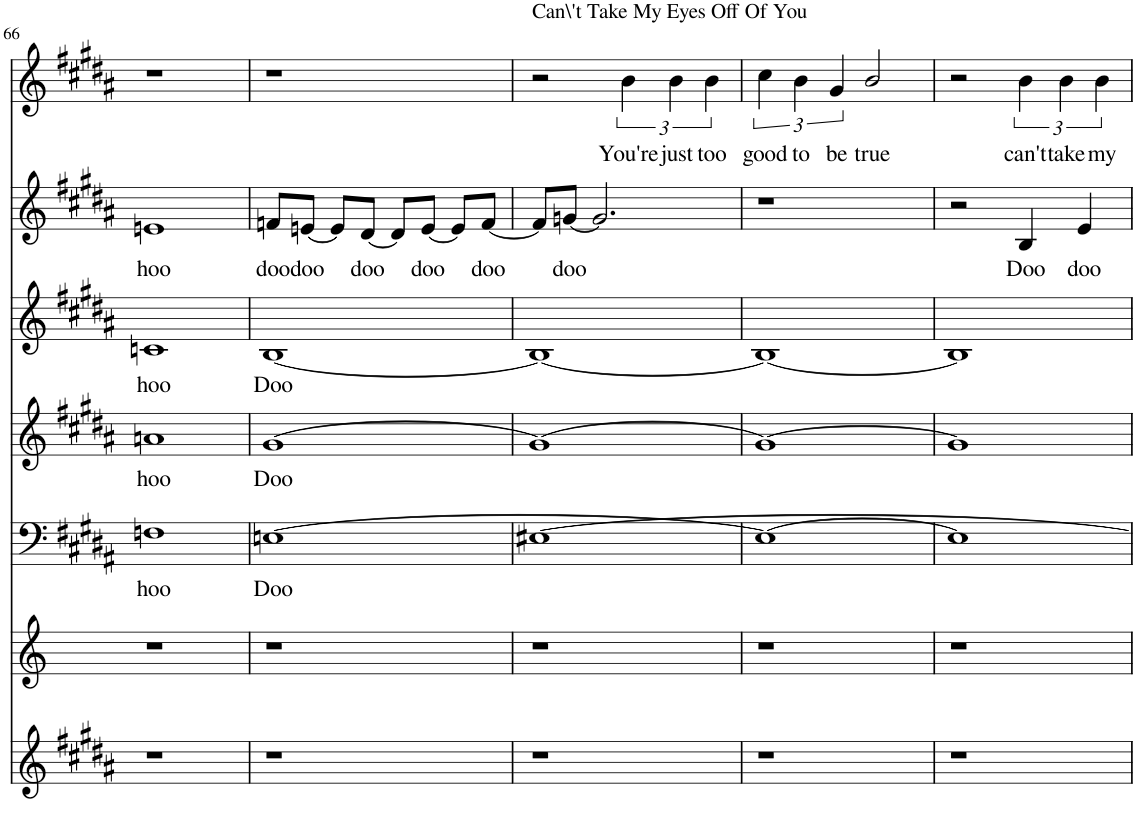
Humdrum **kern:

**kern	**kern	**kern	**text	**kern	**text	**kern	**text	**kern	**text	**kern	**text
*part7	*part6	*part5	*part5	*part4	*part4	*part3	*part3	*part2	*part2	*part1	*part1
*staff7	*staff6	*staff5	*staff5	*staff4	*staff4	*staff3	*staff3	*staff2	*staff2	*staff1	*staff1
*I"Piano	*I"Piano	*I"Bass	*	*I"Tenor	*	*I"Alto	*	*I"Soprano	*	*I"Piano	*
*I'Pno	*I'Pno	*	*	*	*	*	*	*	*	*I'Pno	*
!!LO:PB:g=z
*clefG2	*clefG2	*clefF4	*	*clefG2	*	*clefG2	*	*clefG2	*	*clefG2	*
*k[f#c#g#d#a#]	*k[]	*k[f#c#g#d#a#]	*	*k[f#c#g#d#a#]	*	*k[f#c#g#d#a#]	*	*k[f#c#g#d#a#]	*	*k[f#c#g#d#a#]	*
*B:	*	*B:	*	*B:	*	*B:	*	*B:	*	*B:	*
*M4/4	*M4/4	*M4/4	*	*M4/4	*	*M4/4	*	*M4/4	*	*M4/4	*
=66	=66	=66	=66	=66	=66	=66	=66	=66	=66	=66	=66
!	!	!	!LO:LY:b	!	!LO:LY:b	!	!LO:LY:b	!	!LO:LY:b	!	!
1r	1r	1Fn	hoo	1an	hoo	1cn	hoo	1en	hoo	1r	.
=67	=67	=67	=67	=67	=67	=67	=67	=67	=67	=67	=67
!	!	!	!LO:LY:b	!	!LO:LY:b	!	!LO:LY:b	!	!LO:LY:b	!	!
1r	1r	[1En	Doo	[1g#	Doo	[1B	Doo	8fn/L	doo	1r	.
!	!	!	!	!	!	!	!	!	!LO:LY:b	!	!
.	.	.	.	.	.	.	.	[8en/J	doo	.	.
.	.	.	.	.	.	.	.	8e/L]	.	.	.
!	!	!	!	!	!	!	!	!	!LO:LY:b	!	!
.	.	.	.	.	.	.	.	[8d#/J	doo	.	.
.	.	.	.	.	.	.	.	8d#/L]	.	.	.
!	!	!	!	!	!	!	!	!	!LO:LY:b	!	!
.	.	.	.	.	.	.	.	[8e/J	doo	.	.
.	.	.	.	.	.	.	.	8e/L]	.	.	.
!	!	!	!	!	!	!	!	!	!LO:LY:b	!	!
.	.	.	.	.	.	.	.	[8f/J	doo	.	.
=68	=68	=68	=68	=68	=68	=68	=68	=68	=68	=68	=68
!	!	!	!	!	!	!	!	!	!	!LO:TX:a:t=Can\'t Take My Eyes Off Of You	!
1r	1r	[1E#X	.	1g#_	.	1B_	.	8f/L]	.	2r	.
!	!	!	!	!	!	!	!	!	!LO:LY:b	!	!
.	.	.	.	.	.	.	.	[8gn/J	doo	.	.
.	.	.	.	.	.	.	.	2.g/]	.	.	.
!	!	!	!	!	!	!	!	!	!	!	!LO:LY:b
.	.	.	.	.	.	.	.	.	.	6b\	You're
!	!	!	!	!	!	!	!	!	!	!	!LO:LY:b
.	.	.	.	.	.	.	.	.	.	6b\	just
!	!	!	!	!	!	!	!	!	!	!	!LO:LY:b
.	.	.	.	.	.	.	.	.	.	6b\	too
=69	=69	=69	=69	=69	=69	=69	=69	=69	=69	=69	=69
!	!	!	!	!	!	!	!	!	!	!	!LO:LY:b
1r	1r	1E_	.	1g#_	.	1B_	.	1r	.	6cc#\	good
!	!	!	!	!	!	!	!	!	!	!	!LO:LY:b
.	.	.	.	.	.	.	.	.	.	6b\	to
!	!	!	!	!	!	!	!	!	!	!	!LO:LY:b
.	.	.	.	.	.	.	.	.	.	6g#/	be
!	!	!	!	!	!	!	!	!	!	!	!LO:LY:b
.	.	.	.	.	.	.	.	.	.	2b/	true
=70	=70	=70	=70	=70	=70	=70	=70	=70	=70	=70	=70
1r	1r	1E]	.	1g#]	.	1B]	.	2r	.	2r	.
!	!	!	!	!	!	!	!	!	!LO:LY:b	!	!LO:LY:b
.	.	.	.	.	.	.	.	4B/	Doo	6b\	can't
!	!	!	!	!	!	!	!	!	!	!	!LO:LY:b
.	.	.	.	.	.	.	.	.	.	6b\	take
!	!	!	!	!	!	!	!	!	!LO:LY:b	!	!
.	.	.	.	.	.	.	.	4e/	doo	.	.
!	!	!	!	!	!	!	!	!	!	!	!LO:LY:b
.	.	.	.	.	.	.	.	.	.	6b\	my
=	=	=	=	=	=	=	=	=	=	=	=
*-	*-	*-	*-	*-	*-	*-	*-	*-	*-	*-	*-
